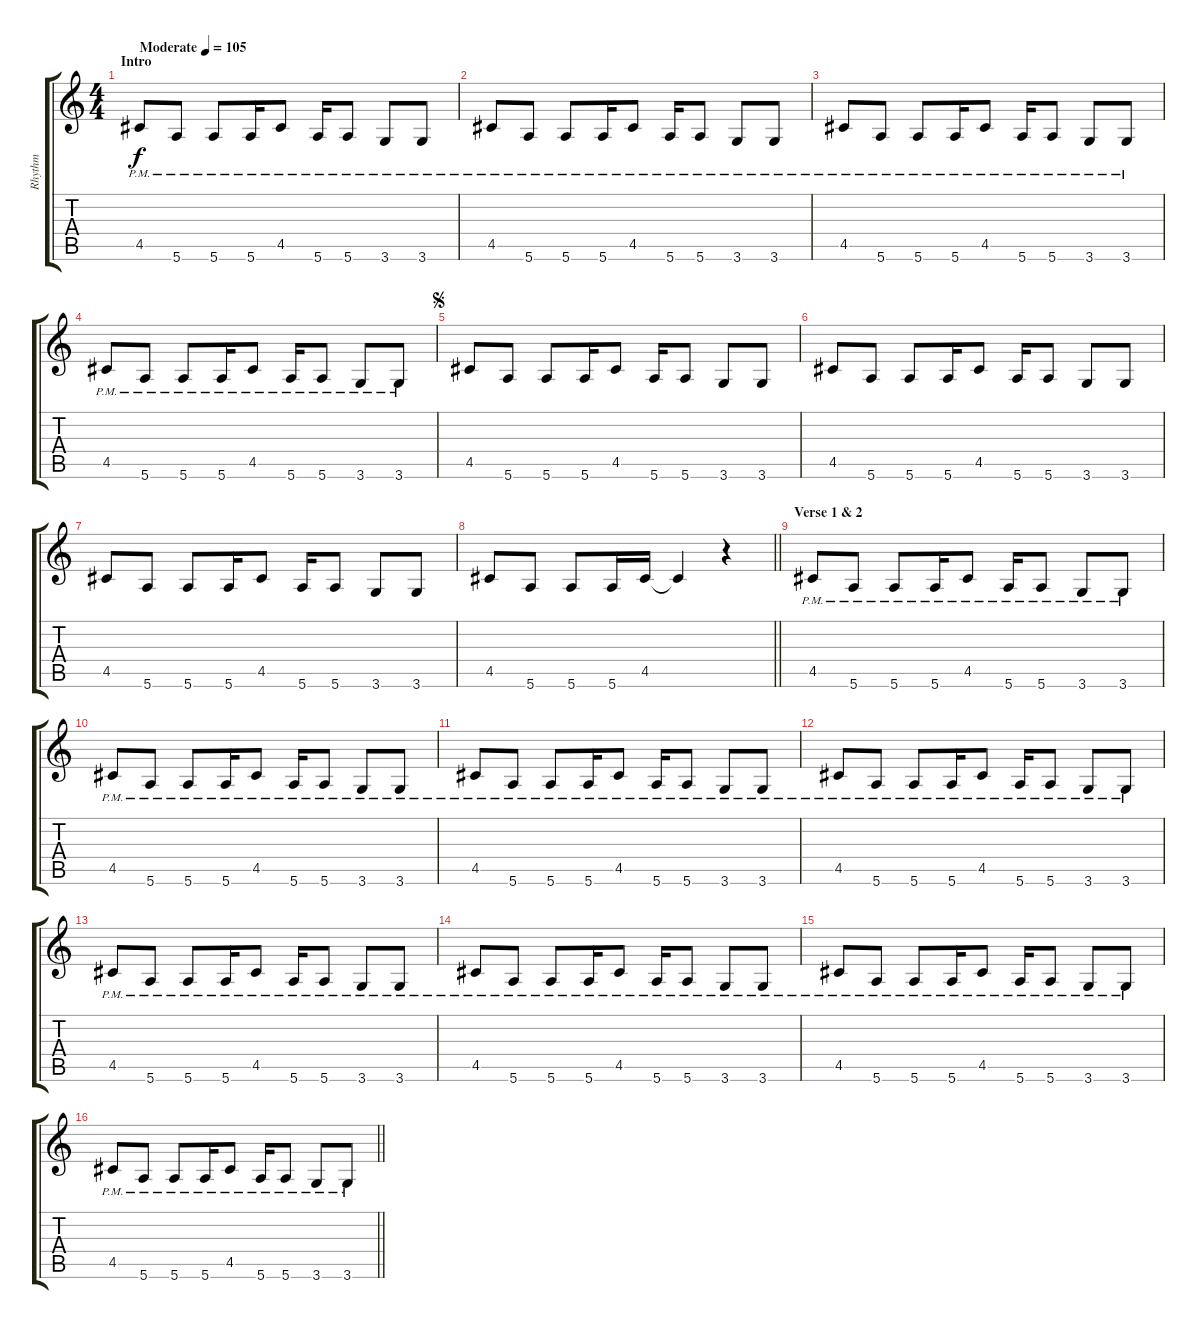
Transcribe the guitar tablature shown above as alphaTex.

\track ("Rhythm" "Rhythm") {instrument distortionguitar}
\staff {score tabs}
\tuning (E4 B3 G3 D3 A2 E2) {hide}
\ts (4 4)
\section ("" "Intro")
\tempo (105 "Moderate")
\clef g2
\ks c
4.5{pm}.8{dy f instrument distortionguitar} 5.6{pm}.8 5.6{pm}.8 5.6{pm}.16 4.5{pm}.8 5.6{pm}.16 5.6{pm}.8 3.6{pm}.8 3.6{pm}.8 |
4.5{pm}.8 5.6{pm}.8 5.6{pm}.8 5.6{pm}.16 4.5{pm}.8 5.6{pm}.16 5.6{pm}.8 3.6{pm}.8 3.6{pm}.8 |
4.5{pm}.8 5.6{pm}.8 5.6{pm}.8 5.6{pm}.16 4.5{pm}.8 5.6{pm}.16 5.6{pm}.8 3.6{pm}.8 3.6{pm}.8 |
4.5{pm}.8 5.6{pm}.8 5.6{pm}.8 5.6{pm}.16 4.5{pm}.8 5.6{pm}.16 5.6{pm}.8 3.6{pm}.8 3.6{pm}.8 |
\jump segno
4.5.8 5.6.8 5.6.8 5.6.16 4.5.8 5.6.16 5.6.8 3.6.8 3.6.8 |
4.5.8 5.6.8 5.6.8 5.6.16 4.5.8 5.6.16 5.6.8 3.6.8 3.6.8 |
4.5.8 5.6.8 5.6.8 5.6.16 4.5.8 5.6.16 5.6.8 3.6.8 3.6.8 |
\barLineRight lightlight
4.5.8 5.6.8 5.6.8 5.6.16 4.5.16 4.5{t}.4 r.4 |
\section ("" "Verse 1 & 2")
4.5{pm}.8 5.6{pm}.8 5.6{pm}.8 5.6{pm}.16 4.5{pm}.8 5.6{pm}.16 5.6{pm}.8 3.6{pm}.8 3.6{pm}.8 |
4.5{pm}.8 5.6{pm}.8 5.6{pm}.8 5.6{pm}.16 4.5{pm}.8 5.6{pm}.16 5.6{pm}.8 3.6{pm}.8 3.6{pm}.8 |
4.5{pm}.8 5.6{pm}.8 5.6{pm}.8 5.6{pm}.16 4.5{pm}.8 5.6{pm}.16 5.6{pm}.8 3.6{pm}.8 3.6{pm}.8 |
4.5{pm}.8 5.6{pm}.8 5.6{pm}.8 5.6{pm}.16 4.5{pm}.8 5.6{pm}.16 5.6{pm}.8 3.6{pm}.8 3.6{pm}.8 |
4.5{pm}.8 5.6{pm}.8 5.6{pm}.8 5.6{pm}.16 4.5{pm}.8 5.6{pm}.16 5.6{pm}.8 3.6{pm}.8 3.6{pm}.8 |
4.5{pm}.8 5.6{pm}.8 5.6{pm}.8 5.6{pm}.16 4.5{pm}.8 5.6{pm}.16 5.6{pm}.8 3.6{pm}.8 3.6{pm}.8 |
4.5{pm}.8 5.6{pm}.8 5.6{pm}.8 5.6{pm}.16 4.5{pm}.8 5.6{pm}.16 5.6{pm}.8 3.6{pm}.8 3.6{pm}.8 |
\barLineRight lightlight
4.5{pm}.8 5.6{pm}.8 5.6{pm}.8 5.6{pm}.16 4.5{pm}.8 5.6{pm}.16 5.6{pm}.8 3.6{pm}.8 3.6{pm}.8
